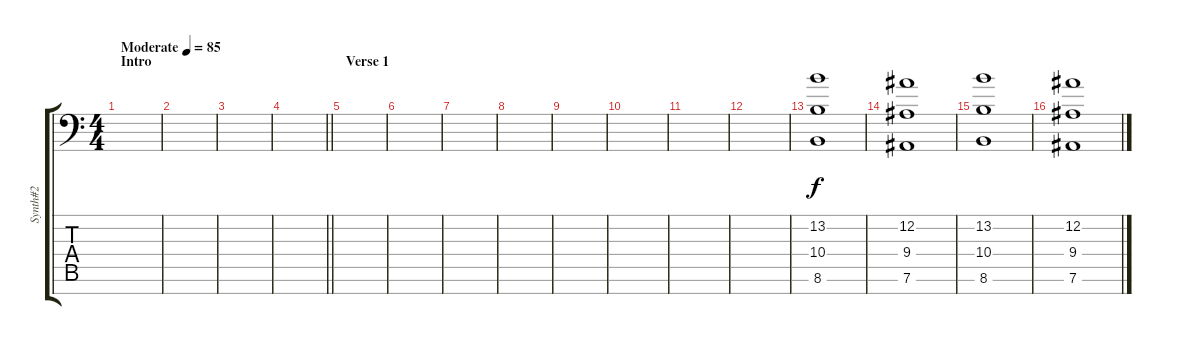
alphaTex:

\track ("Synth#2" "Synth#2") {instrument lead2sawtooth}
\staff {score tabs}
\tuning (Eb4 Bb3 Gb3 Db3 Ab2 Eb2 Bb1) {hide}
\ts (4 4)
\section ("" "Intro")
\tempo (85 "Moderate")
\clef f4
\ks c
|
|
|
\barLineRight lightlight
|
\section ("" "Verse 1")
|
|
|
|
|
|
|
|
(13.2 10.4 8.6).1 |
(12.2 9.4 7.6).1 |
(13.2 10.4 8.6).1 |
(12.2 9.4 7.6).1
